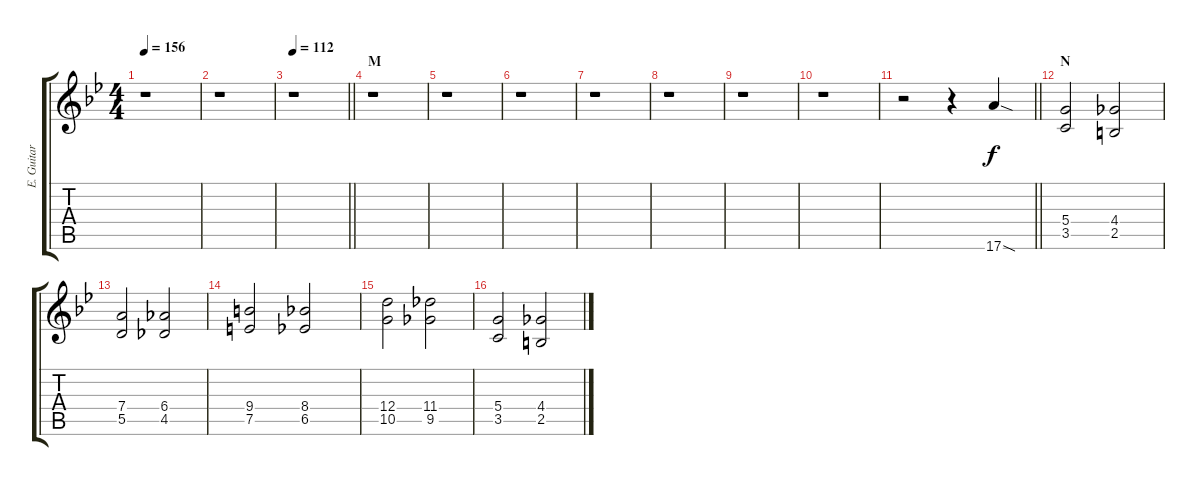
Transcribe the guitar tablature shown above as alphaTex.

\track ("E. Guitar III" "E. Guitar ") {instrument overdrivenguitar}
\staff {score tabs}
\tuning (E4 B3 G3 D3 A2 E2) {hide}
\ts (4 4)
\tempo 156
\clef g2
\ks bb
r.1{dy f} |
r.1 |
\tempo 112
\barLineRight lightlight
r.1 |
\section ("" "M")
r.1 |
r.1 |
r.1 |
r.1 |
r.1 |
r.1 |
r.1 |
\barLineRight lightlight
r.2 r.4 17.6{sod}.4 |
\section ("" "N")
(5.4 3.5).2 (4.4 2.5).2 |
(7.4 5.5).2 (6.4 4.5).2 |
(9.4 7.5).2 (8.4 6.5).2 |
(12.4 10.5).2 (11.4 9.5).2 |
(5.4 3.5).2 (4.4 2.5).2
